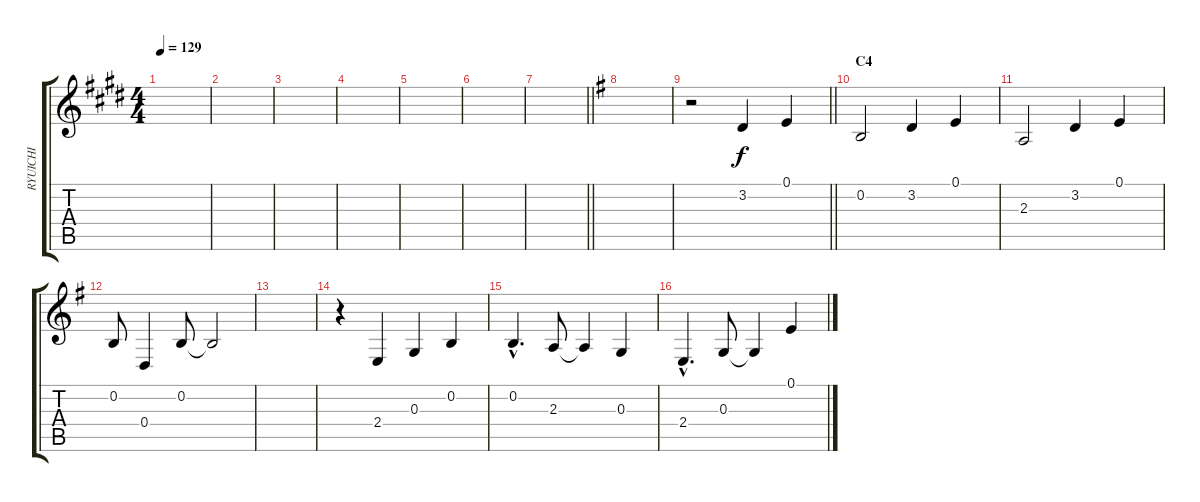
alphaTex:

\track ("RYUICHI" "RYUICHI") {instrument oboe}
\staff {score tabs}
\tuning (E4 B3 G3 D3 A2 E2) {hide}
\ts (4 4)
\tempo 129
\clef g2
\ks e
|
|
|
|
|
|
\barLineRight lightlight
|
\ks g
|
\barLineRight lightlight
r.2 3.2.4 0.1.4 |
\section ("" "C4")
0.2.2 3.2.4 0.1.4 |
2.3.2 3.2.4 0.1.4 |
0.2.8 0.4.4 0.2.8 0.2{t}.2 |
|
r.4 2.4.4 0.3.4 0.2.4 |
0.2{hac}.4{d} 2.3.8 2.3{t}.4 0.3.4 |
2.4{hac}.4{d} 0.3.8 0.3{t}.4 0.1.4
